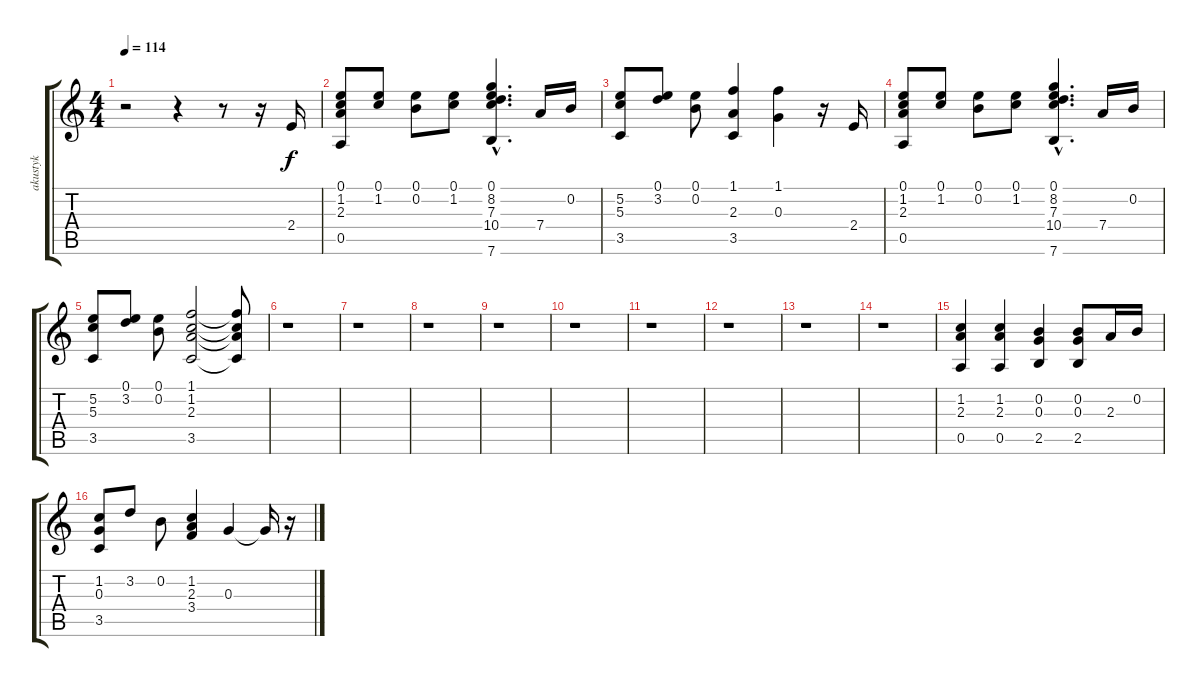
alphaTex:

\track ("akustyk" "akustyk") {instrument acousticguitarsteel}
\staff {score tabs}
\tuning (E4 B3 G3 D3 A2 E2) {hide}
\ts (4 4)
\tempo 114
\clef g2
\ks c
r.2{dy f instrument acousticguitarsteel} r.4 r.8 r.16 2.4.16 |
(0.1 1.2 2.3 0.5).8 (0.1 1.2).8 (0.1 0.2).8 (0.1 1.2).8 (0.1{hac} 8.2{hac} 7.3{hac} 10.4{hac} 7.6{hac}).4{d} 7.4.16 0.2.16 |
(5.2 5.3 3.5).8 (0.1 3.2).8 (0.1 0.2).8 (1.1 2.3 3.5).4 (1.1 0.3).4 r.16 2.4.16 |
(0.1 1.2 2.3 0.5).8 (0.1 1.2).8 (0.1 0.2).8 (0.1 1.2).8 (0.1{hac} 8.2{hac} 7.3{hac} 10.4{hac} 7.6{hac}).4{d} 7.4.16 0.2.16 |
(5.2 5.3 3.5).8 (0.1 3.2).8 (0.1 0.2).8 (1.1 1.2 2.3 3.5).2 (1.1{t} 1.2{t} 2.3{t} 3.5{t}).8 |
r.1 |
r.1 |
r.1 |
r.1 |
r.1 |
r.1 |
r.1 |
r.1 |
r.1 |
(1.2 2.3 0.5).4 (1.2 2.3 0.5).4 (0.2 0.3 2.5).4 (0.2 0.3 2.5).8 2.3.16 0.2.16 |
(1.2 0.3 3.5).8 3.2.8 0.2.8 (1.2 2.3 3.4).4 0.3.4 0.3{t}.16 r.16
